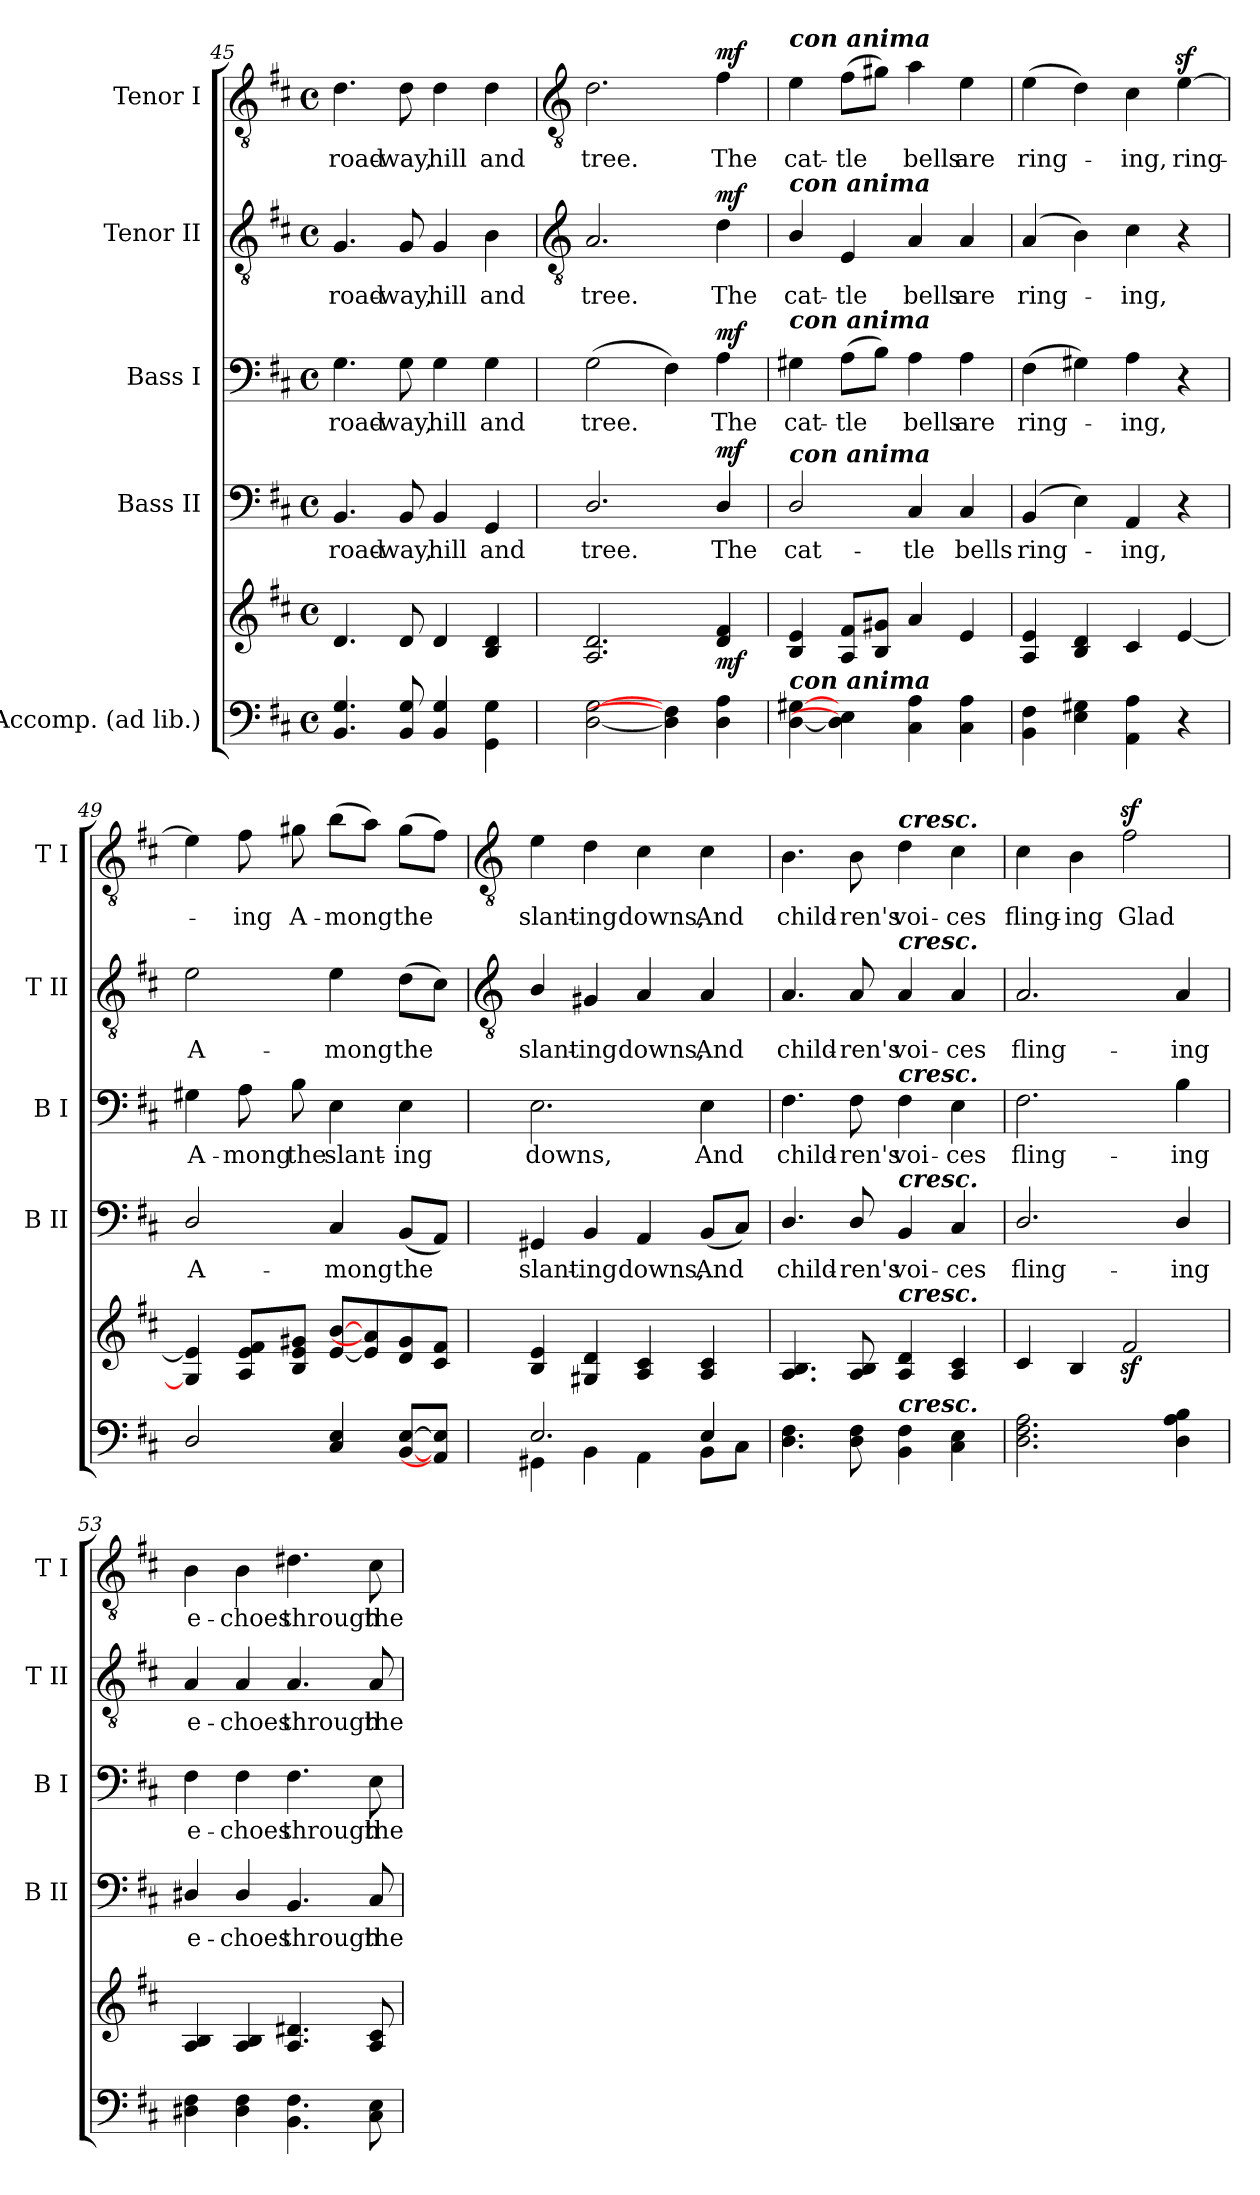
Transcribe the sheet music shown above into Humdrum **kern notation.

**kern	**kern	**dynam	**kern	**text	**dynam	**kern	**text	**dynam	**kern	**text	**dynam	**kern	**text	**dynam
*part5	*part5	*part5	*part4	*part4	*part4	*part3	*part3	*part3	*part2	*part2	*part2	*part1	*part1	*part1
*staff6	*staff5	*staff5/6	*staff4	*staff4	*staff4	*staff3	*staff3	*staff3	*staff2	*staff2	*staff2	*staff1	*staff1	*staff1
*I"Accomp. (ad lib.)	*	*	*I"Bass II	*	*	*I"Bass I	*	*	*I"Tenor II	*	*	*I"Tenor I	*	*
*	*	*	*I'B II	*	*	*I'B I	*	*	*I'T II	*	*	*I'T I	*	*
*clefF4	*clefG2	*	*clefF4	*	*	*clefF4	*	*	*clefGv2	*	*	*clefGv2	*	*
*k[f#c#]	*k[f#c#]	*	*k[f#c#]	*	*	*k[f#c#]	*	*	*k[f#c#]	*	*	*k[f#c#]	*	*
*D:	*D:	*	*D:	*	*	*D:	*	*	*D:	*	*	*D:	*	*
*M4/4	*M4/4	*	*M4/4	*	*	*M4/4	*	*	*M4/4	*	*	*M4/4	*	*
*met(c)	*met(c)	*	*met(c)	*	*	*met(c)	*	*	*met(c)	*	*	*met(c)	*	*
=45	=45	=45	=45	=45	=45	=45	=45	=45	=45	=45	=45	=45	=45	=45
*^	*	*	*	*	*	*	*	*	*	*	*	*	*	*
!	!	!	!	!	!LO:LY:b	!	!	!LO:LY:b	!	!	!LO:LY:b	!	!	!LO:LY:b	!
4.BB 4.G	1ryy	4.d	.	4.BB	road-	.	4.G	road-	.	4.G/	road-	.	4.d	road-	.
!	!	!	!	!	!LO:LY:b	!	!	!LO:LY:b	!	!	!LO:LY:b	!	!	!LO:LY:b	!
8BB 8G	.	8d	.	8BB	-way,	.	8G	-way,	.	8G/	-way,	.	8d	-way,	.
!	!	!	!	!	!LO:LY:b	!	!	!LO:LY:b	!	!	!LO:LY:b	!	!	!LO:LY:b	!
4BB 4G	.	4d	.	4BB	hill	.	4G	hill	.	4G/	hill	.	4d	hill	.
!	!	!	!	!	!LO:LY:b	!	!	!LO:LY:b	!	!	!LO:LY:b	!	!	!LO:LY:b	!
4GG\ 4G\	.	4B 4d	.	4GG	and	.	4G	and	.	4B	and	.	4d	and	.
*v	*v	*	*	*	*	*	*	*	*	*	*	*	*	*	*
!!LO:LB:g=z
=46	=46	=46	=46	=46	=46	=46	=46	=46	=46	=46	=46	=46	=46	=46
*	*	*	*	*	*	*	*	*	*clefGv2	*	*	*clefGv2	*	*
!	!	!	!	!LO:LY:b	!	!	!LO:LY:b	!	!	!LO:LY:b	!	!	!LO:LY:b	!
[2D [2G	2.A 2.d	.	2.D/	tree.	.	(>2G	tree.	.	2.A	tree.	.	2.d	tree.	.
4D] 4F#]	.	.	.	.	.	4F#)	.	.	.	.	.	.	.	.
!	!	!LO:DY:b	!	!LO:LY:b	!LO:DY:b	!	!LO:LY:b	!LO:DY:b	!	!LO:LY:b	!LO:DY:b	!	!LO:LY:b	!LO:DY:b
4D\ 4A\	4d 4f#	mf	4D/	The	mf	4A	The	mf	4d	The	mf	4f#	The	mf
=47	=47	=47	=47	=47	=47	=47	=47	=47	=47	=47	=47	=47	=47	=47
!	!	!	!	!	!	!	!	!	!	!	!	!LO:TX:a:Bi:t=con anima	!	!
!	!	!	!	!	!	!	!	!	!LO:TX:a:Bi:t=con anima	!	!	!	!	!
!	!	!	!	!	!	!LO:TX:a:Bi:t=con anima	!	!	!	!	!	!	!	!
!	!	!	!LO:TX:a:Bi:t=con anima	!	!	!	!	!	!	!	!	!	!	!
!LO:TX:a:Bi:t=con anima	!	!	!	!	!	!	!	!	!	!	!	!	!	!
!	!	!	!	!LO:LY:b	!	!	!LO:LY:b	!	!	!LO:LY:b	!	!	!LO:LY:b	!
[4D\ [4G#X\	4B 4e	.	2D/	cat-	.	4G#X	cat-	.	4B/	cat-	.	4e	cat-	.
!	!	!	!	!	!	!	!LO:LY:b	!	!	!LO:LY:b	!	!	!LO:LY:b	!
4D] 4E]	8A 8f#L	.	.	.	.	(>8AL	-tle	.	4E	-tle	.	(>8f#L	-tle	.
.	8B 8g#XJ	.	.	.	.	8BJ)	.	.	.	.	.	8g#XJ)	.	.
!	!	!	!	!LO:LY:b	!	!	!LO:LY:b	!	!	!LO:LY:b	!	!	!LO:LY:b	!
4C# 4A	4a	.	4C#	-tle	.	4A	bells	.	4A	bells	.	4a	bells	.
!	!	!	!	!LO:LY:b	!	!	!LO:LY:b	!	!	!LO:LY:b	!	!	!LO:LY:b	!
4C# 4A	4e	.	4C#	bells	.	4A	are	.	4A	are	.	4e	are	.
=48	=48	=48	=48	=48	=48	=48	=48	=48	=48	=48	=48	=48	=48	=48
!	!	!	!	!LO:LY:b	!	!	!LO:LY:b	!	!	!LO:LY:b	!	!	!LO:LY:b	!
4BB 4F#	4A 4e	.	(<4BB	ring-	.	(>4F#	ring-	.	(<4A	ring-	.	(>4e	ring-	.
4E 4G#X	4B 4d	.	4E)	.	.	4G#X)	.	.	4B)	.	.	4d)	.	.
!	!	!	!	!LO:LY:b	!	!	!LO:LY:b	!	!	!LO:LY:b	!	!	!LO:LY:b	!
4AA 4A	4c#	.	4AA	ing,	.	4A	ing,	.	4c#	ing,	.	4c#	ing,	.
!	!	!	!	!	!	!	!	!	!	!	!	!	!LO:LY:b	!
4r	[4e	.	4r	.	.	4r	.	.	4r	.	.	[4ez<	ring-	.
=49	=49	=49	=49	=49	=49	=49	=49	=49	=49	=49	=49	=49	=49	=49
!	!	!	!	!LO:LY:b	!	!	!LO:LY:b	!	!	!LO:LY:b	!	!	!	!
2D/	4G#] 4e]	.	2D/	A-	.	4G#X	A-	.	2e	A-	.	4e]	.	.
!	!	!	!	!	!	!	!LO:LY:b	!	!	!	!	!	!LO:LY:b	!
.	8A 8e 8f#L	.	.	.	.	8A	-mong	.	.	.	.	8f#	ing	.
!	!	!	!	!	!	!	!LO:LY:b	!	!	!	!	!	!LO:LY:b	!
.	8B 8e 8g#XJ	.	.	.	.	8B	the	.	.	.	.	8g#X	A-	.
!	!	!	!	!LO:LY:b	!	!	!LO:LY:b	!	!	!LO:LY:b	!	!	!LO:LY:b	!
4C#/ 4E/	[8e [8bL	.	4C#/	-mong	.	4E	slant-	.	4e	-mong	.	(>8bL	-mong	.
.	8e] 8a]	.	.	.	.	.	.	.	.	.	.	8aJ)	.	.
!	!	!	!	!LO:LY:b	!	!	!LO:LY:b	!	!	!LO:LY:b	!	!	!LO:LY:b	!
[8BB [8EL	8d 8g#	.	(<8BBL	the	.	4E	-ing	.	(>8dL	the	.	(>8g#L	the	.
8AA] 8E]J	8c# 8f#J	.	8AAJ)	.	.	.	.	.	8c#J)	.	.	8f#J)	.	.
!!LO:LB:g=z
=50	=50	=50	=50	=50	=50	=50	=50	=50	=50	=50	=50	=50	=50	=50
*	*	*	*	*	*	*	*	*	*clefGv2	*	*	*clefGv2	*	*
*^	*	*	*	*	*	*	*	*	*	*	*	*	*	*
!	!	!	!	!	!LO:LY:b	!	!	!LO:LY:b	!	!	!LO:LY:b	!	!	!LO:LY:b	!
2.E/	4GG#X\	4B 4e	.	4GG#X	slant-	.	2.E	downs,	.	4B/	slant-	.	4e	slant-	.
!	!	!	!	!	!LO:LY:b	!	!	!	!	!	!LO:LY:b	!	!	!LO:LY:b	!
.	4BB\	4G#X 4d	.	4BB	-ing	.	.	.	.	4G#X	-ing	.	4d	-ing	.
!	!	!	!	!	!LO:LY:b	!	!	!	!	!	!LO:LY:b	!	!	!LO:LY:b	!
.	4AA\	4A 4c#	.	4AA	downs,	.	.	.	.	4A	downs,	.	4c#	downs,	.
!	!	!	!	!	!LO:LY:b	!	!	!LO:LY:b	!	!	!LO:LY:b	!	!	!LO:LY:b	!
4E/	8BB\L	4A 4c#	.	(<8BBL	And	.	4E	And	.	4A	And	.	4c#	And	.
.	8C#\J	.	.	8C#J)	.	.	.	.	.	.	.	.	.	.	.
=51	=51	=51	=51	=51	=51	=51	=51	=51	=51	=51	=51	=51	=51	=51	=51
!	!	!	!	!	!LO:LY:b	!	!	!LO:LY:b	!	!	!LO:LY:b	!	!	!LO:LY:b	!
1ryy	4.D\ 4.F#\	4.A 4.B	.	4.D/	child-	.	4.F#	child-	.	4.A	child-	.	4.B	child-	.
!	!	!	!	!	!LO:LY:b	!	!	!LO:LY:b	!	!	!LO:LY:b	!	!	!LO:LY:b	!
.	8D\ 8F#\	8A 8B	.	8D/	-ren's	.	8F#	-ren's	.	8A	-ren's	.	8B	-ren's	.
!	!	!	!	!	!	!	!	!	!	!	!	!	!LO:TX:a:Bi:t=cresc.	!	!
!	!	!	!	!	!	!	!	!	!	!LO:TX:a:Bi:t=cresc.	!	!	!	!	!
!	!	!	!	!	!	!	!LO:TX:a:Bi:t=cresc.	!	!	!	!	!	!	!	!
!	!	!	!	!LO:TX:a:Bi:t=cresc.	!	!	!	!	!	!	!	!	!	!	!
!	!	!LO:TX:a:Bi:t=cresc.	!	!	!	!	!	!	!	!	!	!	!	!	!
!	!LO:TX:a:Bi:t=cresc.	!	!	!	!	!	!	!	!	!	!	!	!	!	!
!	!	!	!	!	!LO:LY:b	!	!	!LO:LY:b	!	!	!LO:LY:b	!	!	!LO:LY:b	!
.	4BB\ 4F#\	4A 4d	.	4BB	voi-	.	4F#	voi-	.	4A	voi-	.	4d	voi-	.
!	!	!	!	!	!LO:LY:b	!	!	!LO:LY:b	!	!	!LO:LY:b	!	!	!LO:LY:b	!
.	4C#\ 4E\	4A 4c#	.	4C#	-ces	.	4E	-ces	.	4A	-ces	.	4c#	-ces	.
=52	=52	=52	=52	=52	=52	=52	=52	=52	=52	=52	=52	=52	=52	=52	=52
!	!	!	!	!	!LO:LY:b	!	!	!LO:LY:b	!	!	!LO:LY:b	!	!	!LO:LY:b	!
1ryy	2.D\ 2.F#\ 2.A\	4c#	.	2.D/	fling-	.	2.F#	fling-	.	2.A	fling-	.	4c#	fling-	.
!	!	!	!	!	!	!	!	!	!	!	!	!	!	!LO:LY:b	!
.	.	4B	.	.	.	.	.	.	.	.	.	.	4B	-ing	.
!	!	!	!	!	!	!	!	!	!	!	!	!	!	!LO:LY:b	!
.	.	2f#z<	.	.	.	.	.	.	.	.	.	.	2f#z<	Glad	.
!	!	!	!	!	!LO:LY:b	!	!	!LO:LY:b	!	!	!LO:LY:b	!	!	!	!
.	4D\ 4A\ 4B\	.	.	4D/	-ing	.	4B	-ing	.	4A	-ing	.	.	.	.
=53	=53	=53	=53	=53	=53	=53	=53	=53	=53	=53	=53	=53	=53	=53	=53
!	!	!	!	!	!LO:LY:b	!	!	!LO:LY:b	!	!	!LO:LY:b	!	!	!LO:LY:b	!
1ryy	4D#X\ 4F#\	4A 4B	.	4D#X/	e-	.	4F#	e-	.	4A	e-	.	4B	e-	.
!	!	!	!	!	!LO:LY:b	!	!	!LO:LY:b	!	!	!LO:LY:b	!	!	!LO:LY:b	!
.	4D#\ 4F#\	4A 4B	.	4D#/	-choes	.	4F#	-choes	.	4A	-choes	.	4B	-choes	.
!	!	!	!	!	!LO:LY:b	!	!	!LO:LY:b	!	!	!LO:LY:b	!	!	!LO:LY:b	!
.	4.BB\ 4.F#\	4.A 4.d#X	.	4.BB	through	.	4.F#	through	.	4.A	through	.	4.d#X	through	.
!	!	!	!	!	!LO:LY:b	!	!	!LO:LY:b	!	!	!LO:LY:b	!	!	!LO:LY:b	!
.	8C#\ 8E\	8A 8c#	.	8C#	the	.	8E	the	.	8A	the	.	8c#	the	.
*v	*v	*	*	*	*	*	*	*	*	*	*	*	*	*	*
=	=	=	=	=	=	=	=	=	=	=	=	=	=	=
*-	*-	*-	*-	*-	*-	*-	*-	*-	*-	*-	*-	*-	*-	*-
